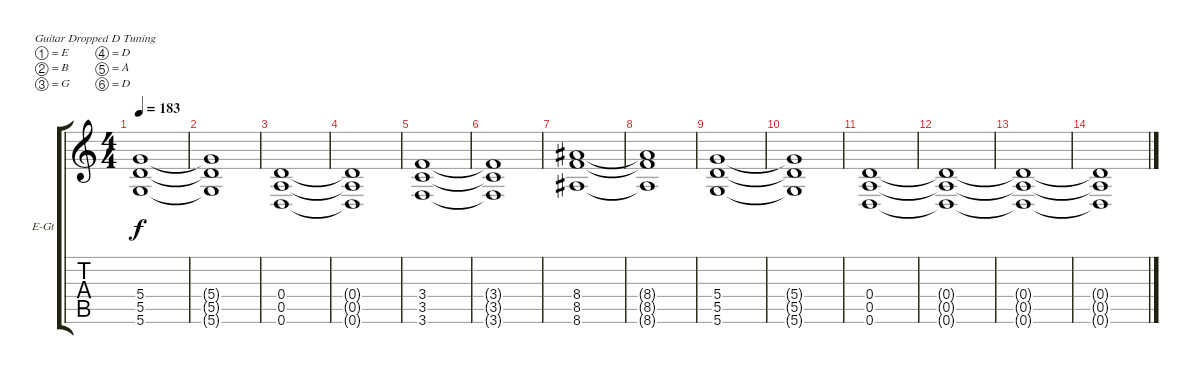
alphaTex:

\bracketExtendMode groupsimilarinstruments
\firstSystemTrackNameOrientation horizontal
\otherSystemsTrackNameOrientation horizontal
\track ("Guitar 2" "E-Gt") {instrument overdrivenguitar}
\staff {score tabs}
\tuning (E4 B3 G3 D3 A2 D2)
\ts (4 4)
\tempo 183
\clef g2
\ks c
(5.4 5.5 5.6).1{dy f} |
(5.4{t} 5.5{t} 5.6{t}).1 |
(0.4 0.5 0.6).1 |
(0.4{t} 0.5{t} 0.6{t}).1 |
(3.4 3.5 3.6).1 |
(3.4{t} 3.5{t} 3.6{t}).1 |
(8.4 8.5 8.6).1 |
(8.4{t} 8.5{t} 8.6{t}).1 |
(5.4 5.5 5.6).1 |
(5.4{t} 5.5{t} 5.6{t}).1 |
(0.4 0.5 0.6).1 |
(0.4{t} 0.5{t} 0.6{t}).1 |
(0.4{t} 0.5{t} 0.6{t}).1 |
(0.4{t} 0.5{t} 0.6{t}).1
